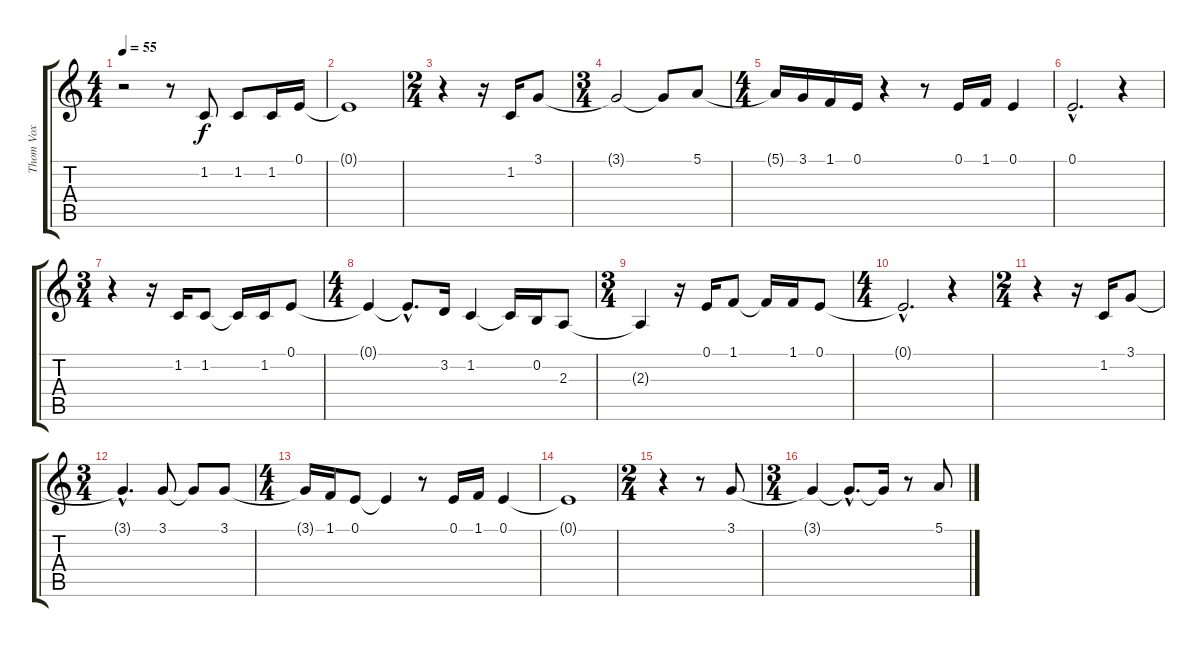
\track ("Thom Vox" "Thom Vox") {instrument cello}
\staff {score tabs}
\tuning (E4 B3 G3 D3 A2 E2) {hide}
\ts (4 4)
\tempo 55
\clef g2
\ks c
r.2{dy f} r.8 1.2.8 1.2.8 1.2.16 0.1.16 |
0.1{t}.1 |
\ts (2 4)
r.4 r.16 1.2.16 3.1.8 |
\ts (3 4)
3.1{t}.2 3.1{t}.8 5.1.8 |
\ts (4 4)
5.1{t}.16 3.1.16 1.1.16 0.1.16 r.4 r.8 0.1.16 1.1.16 0.1.4 |
0.1{hac}.2{d} r.4 |
\ts (3 4)
r.4 r.16 1.2.16 1.2.8 1.2{t}.16 1.2.16 0.1.8 |
\ts (4 4)
0.1{t}.4 0.1{hac t}.8{d} 3.2.16 1.2.4 1.2{t}.16 0.2.16 2.3.8 |
\ts (3 4)
2.3{t}.4 r.16 0.1.16 1.1.8 1.1{t}.16 1.1.16 0.1.8 |
\ts (4 4)
0.1{hac t}.2{d} r.4 |
\ts (2 4)
r.4 r.16 1.2.16 3.1.8 |
\ts (3 4)
3.1{hac t}.4{d} 3.1.8 3.1{t}.8 3.1.8 |
\ts (4 4)
3.1{t}.16 1.1.16 0.1.8 0.1{t}.4 r.8 0.1.16 1.1.16 0.1.4 |
0.1{t}.1 |
\ts (2 4)
r.4 r.8 3.1.8 |
\ts (3 4)
3.1{t}.4 3.1{hac t}.8{d} 3.1{t}.16 r.8 5.1.8
